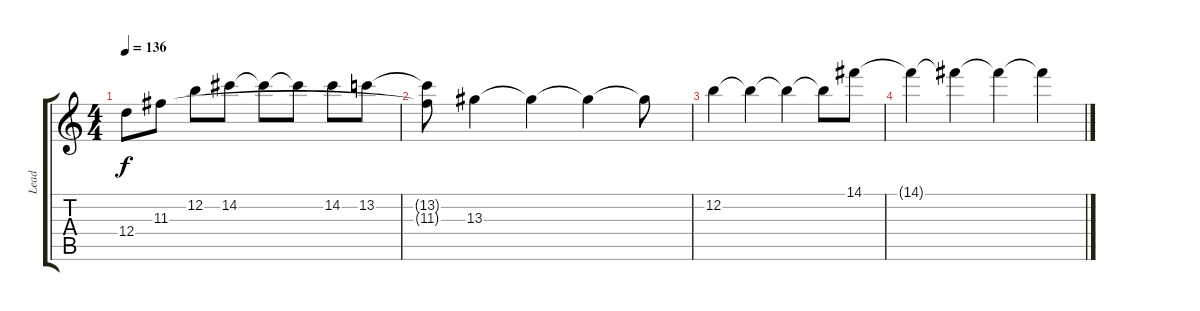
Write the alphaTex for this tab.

\track ("Lead" "Lead") {instrument distortionguitar}
\staff {score tabs}
\tuning (E4 B3 G3 D3 A2 E2) {hide}
\ts (4 4)
\tempo 136
\clef g2
\ks c
12.4.8{dy f} 11.3.8 12.2.8 14.2.8 14.2{t}.8 14.2{t}.8 14.2.8 13.2.8 |
(13.2{t} 11.3{t}).8 13.3.4 13.3{t}.4 13.3{t}.4 13.3{t}.8 |
12.2.4 12.2{t}.4 12.2{t}.4 12.2{t}.8 14.1.8 |
14.1{t}.4 14.1{t}.4 14.1{t}.4 14.1{t}.4
